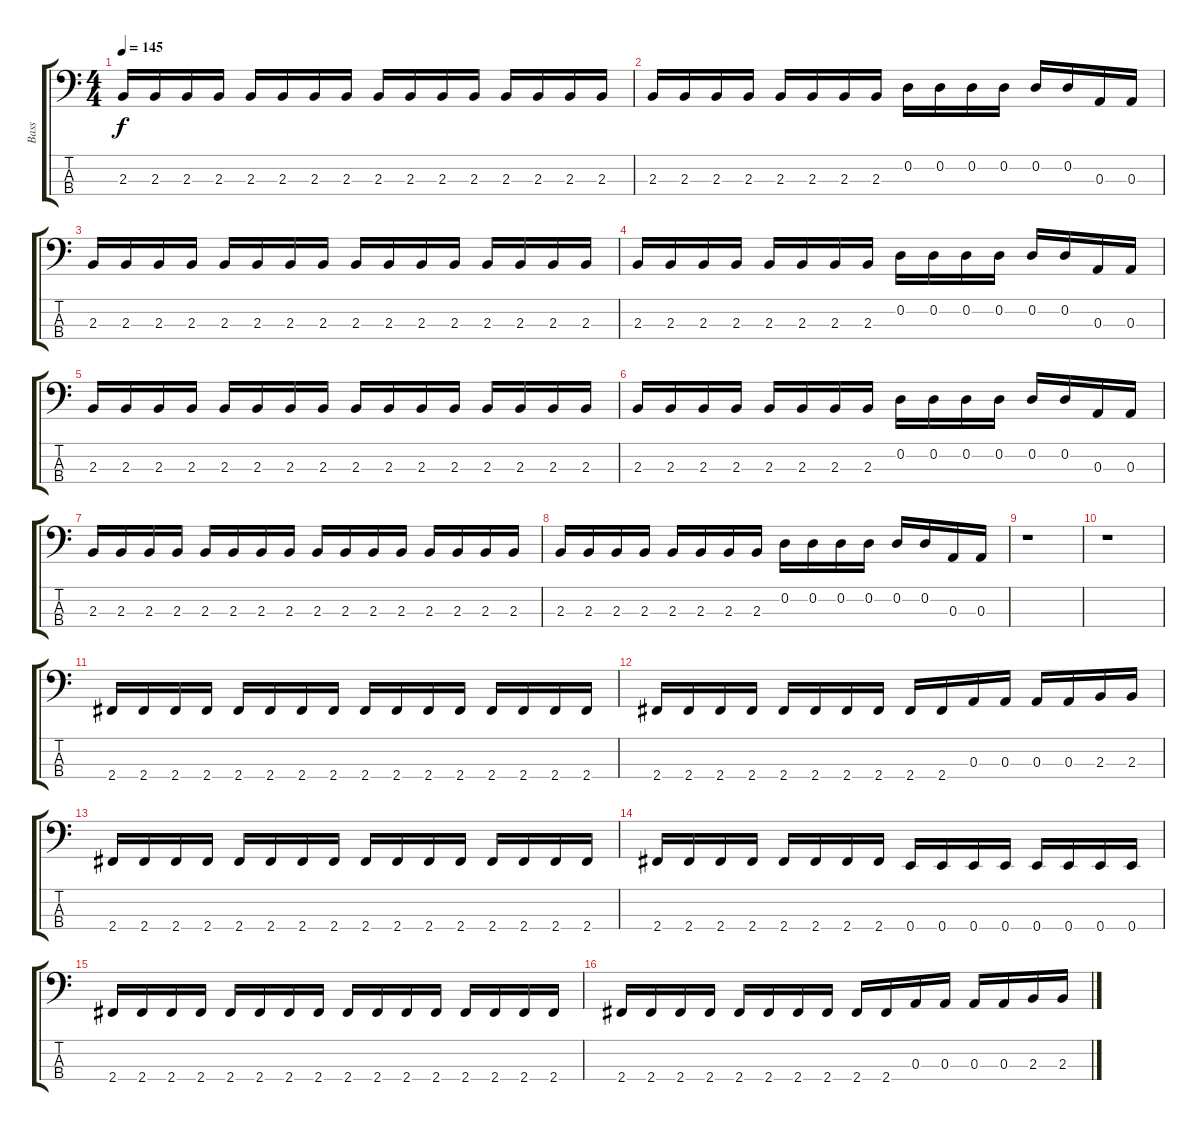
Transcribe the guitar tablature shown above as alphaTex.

\track ("Bass " "Bass ") {instrument electricbassfinger}
\staff {score tabs}
\tuning (G2 D2 A1 E1) {hide}
\ts (4 4)
\tempo 145
\clef f4
\ks c
2.3.16{dy f} 2.3.16 2.3.16 2.3.16 2.3.16 2.3.16 2.3.16 2.3.16 2.3.16 2.3.16 2.3.16 2.3.16 2.3.16 2.3.16 2.3.16 2.3.16 |
2.3.16 2.3.16 2.3.16 2.3.16 2.3.16 2.3.16 2.3.16 2.3.16 0.2.16 0.2.16 0.2.16 0.2.16 0.2.16 0.2.16 0.3.16 0.3.16 |
2.3.16 2.3.16 2.3.16 2.3.16 2.3.16 2.3.16 2.3.16 2.3.16 2.3.16 2.3.16 2.3.16 2.3.16 2.3.16 2.3.16 2.3.16 2.3.16 |
2.3.16 2.3.16 2.3.16 2.3.16 2.3.16 2.3.16 2.3.16 2.3.16 0.2.16 0.2.16 0.2.16 0.2.16 0.2.16 0.2.16 0.3.16 0.3.16 |
2.3.16 2.3.16 2.3.16 2.3.16 2.3.16 2.3.16 2.3.16 2.3.16 2.3.16 2.3.16 2.3.16 2.3.16 2.3.16 2.3.16 2.3.16 2.3.16 |
2.3.16 2.3.16 2.3.16 2.3.16 2.3.16 2.3.16 2.3.16 2.3.16 0.2.16 0.2.16 0.2.16 0.2.16 0.2.16 0.2.16 0.3.16 0.3.16 |
2.3.16 2.3.16 2.3.16 2.3.16 2.3.16 2.3.16 2.3.16 2.3.16 2.3.16 2.3.16 2.3.16 2.3.16 2.3.16 2.3.16 2.3.16 2.3.16 |
2.3.16 2.3.16 2.3.16 2.3.16 2.3.16 2.3.16 2.3.16 2.3.16 0.2.16 0.2.16 0.2.16 0.2.16 0.2.16 0.2.16 0.3.16 0.3.16 |
r.1 |
r.1 |
2.4.16 2.4.16 2.4.16 2.4.16 2.4.16 2.4.16 2.4.16 2.4.16 2.4.16 2.4.16 2.4.16 2.4.16 2.4.16 2.4.16 2.4.16 2.4.16 |
2.4.16 2.4.16 2.4.16 2.4.16 2.4.16 2.4.16 2.4.16 2.4.16 2.4.16 2.4.16 0.3.16 0.3.16 0.3.16 0.3.16 2.3.16 2.3.16 |
2.4.16 2.4.16 2.4.16 2.4.16 2.4.16 2.4.16 2.4.16 2.4.16 2.4.16 2.4.16 2.4.16 2.4.16 2.4.16 2.4.16 2.4.16 2.4.16 |
2.4.16 2.4.16 2.4.16 2.4.16 2.4.16 2.4.16 2.4.16 2.4.16 0.4.16 0.4.16 0.4.16 0.4.16 0.4.16 0.4.16 0.4.16 0.4.16 |
2.4.16 2.4.16 2.4.16 2.4.16 2.4.16 2.4.16 2.4.16 2.4.16 2.4.16 2.4.16 2.4.16 2.4.16 2.4.16 2.4.16 2.4.16 2.4.16 |
2.4.16 2.4.16 2.4.16 2.4.16 2.4.16 2.4.16 2.4.16 2.4.16 2.4.16 2.4.16 0.3.16 0.3.16 0.3.16 0.3.16 2.3.16 2.3.16
